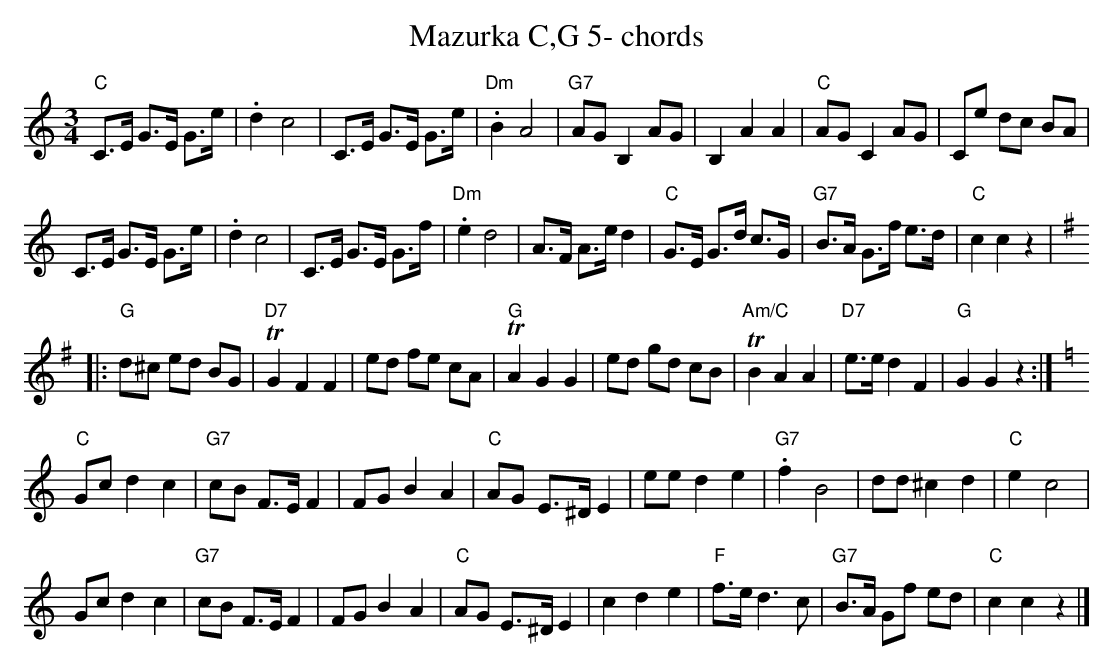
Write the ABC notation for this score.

X:1
T:Mazurka C,G 5- chords
M:3/4
L:1/8
K:Cmaj%%MIDI gchordon
"C"C>E G>E G>e | .d2 c4 | C>E G>E G>e | "Dm".B2 A4 | "G7"AG B,2 AG | B,2A2A2 | "C"AG C2 AG | Ce dc BA |
C>E G>E G>e | .d2 c4 | C>E G>E G>f | "Dm".e2 d4 | A>F A>e d2 | "C"G>E G>d c>G | "G7"B>A G>f e>d | "C"c2c2z2 | [K:Gmaj]
|: "G"d^c ed BG | "D7"TG2 F2F2 | ed fe cA | "G"TA2 G2 G2 | ed gd cB | "Am/C"TB2 A2A2 | "D7"e>e d2 F2 | "G"G2G2z2 :| [K:Cmaj]
"C"Gc d2c2 | "G7"cB F>E F2 | FG B2A2 | "C"AG E>^D E2 | ee d2e2 | "G7".f2 B4 | dd ^c2 d2 | "C"e2 c4 |
Gc d2c2 | "G7"cB F>E F2 | FG B2A2 | "C"AG E>^D E2 | c2d2e2 | "F"f>e d3c | "G7"B>A Gf ed | "C"c2c2z2 |]
